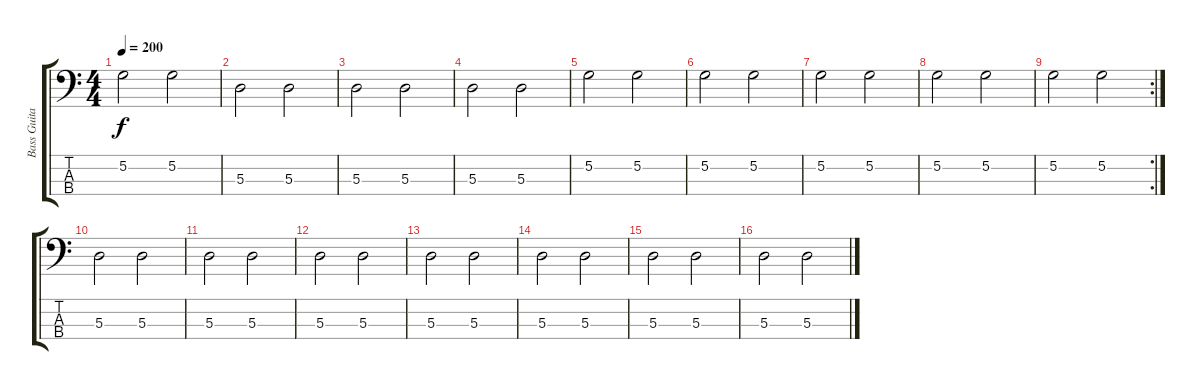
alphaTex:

\track ("Bass Guitar" "Bass Guita") {instrument electricbassfinger}
\staff {score tabs}
\tuning (G2 D2 A1 E1) {hide}
\ts (4 4)
\tempo 200
\clef f4
\ks c
5.2.2{dy f} 5.2.2 |
5.3.2 5.3.2 |
5.3.2 5.3.2 |
5.3.2 5.3.2 |
5.2.2 5.2.2 |
5.2.2 5.2.2 |
5.2.2 5.2.2 |
5.2.2 5.2.2 |
\rc 2
5.2.2 5.2.2 |
5.3.2 5.3.2 |
5.3.2 5.3.2 |
5.3.2 5.3.2 |
5.3.2 5.3.2 |
5.3.2 5.3.2 |
5.3.2 5.3.2 |
5.3.2 5.3.2
